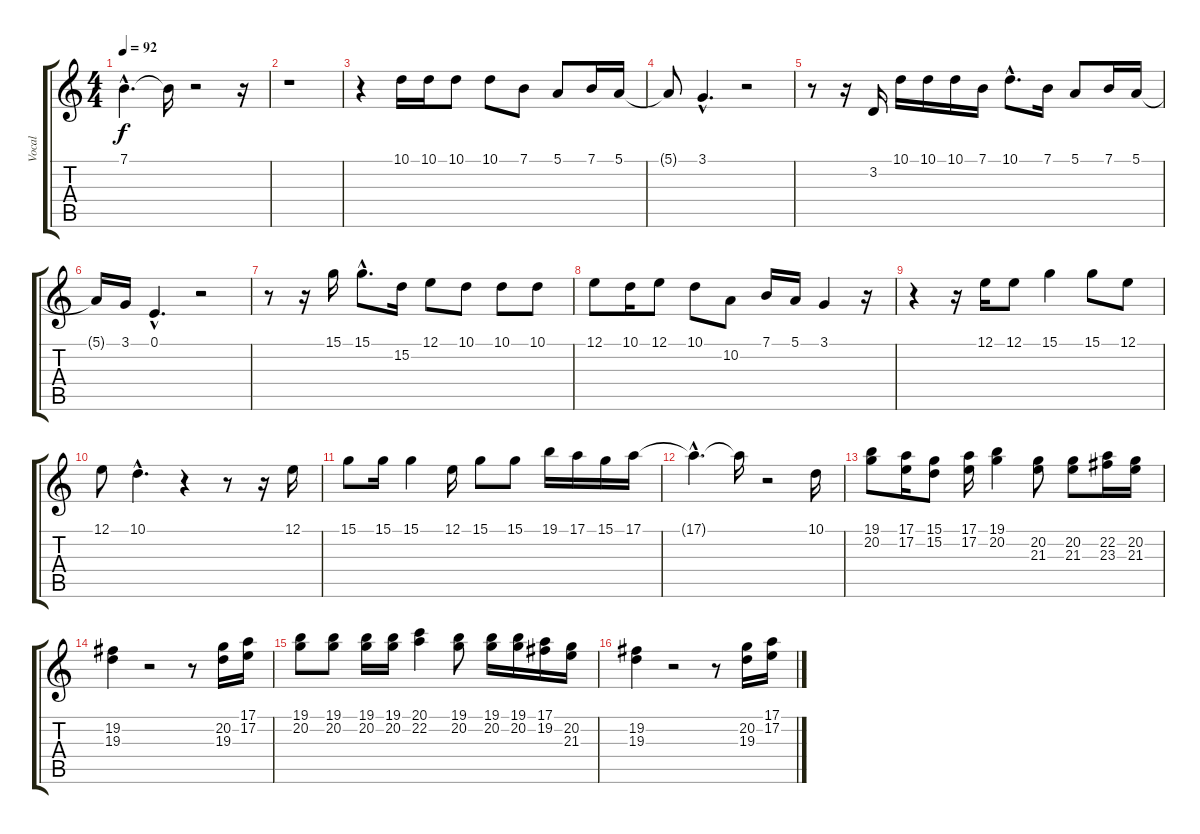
\track ("Vocal" "Vocal") {instrument synthvoice}
\staff {score tabs}
\tuning (E4 B3 G3 D3 A2 E2) {hide}
\ts (4 4)
\tempo 92
\clef g2
\ks c
7.1{hac t}.4{d dy f} 7.1{t}.16 r.2 r.16 |
r.1 |
r.4 10.1.16 10.1.16 10.1.8 10.1.8 7.1.8 5.1.8 7.1.16 5.1.16 |
5.1{t}.8 3.1{hac}.4{d} r.2 |
r.8 r.16 3.2.16 10.1.16 10.1.16 10.1.16 7.1.16 10.1{hac}.8{d} 7.1.16 5.1.8 7.1.16 5.1.16 |
5.1{t}.16 3.1.16 0.1{hac}.4{d} r.2 |
r.8 r.16 15.1.16 15.1{hac}.8{d} 15.2.16 12.1.8 10.1.8 10.1.8 10.1.8 |
12.1.8 10.1.16 12.1.8 10.1.8 10.2.8 7.1.16 5.1.16 3.1.4 r.16 |
r.4 r.16 12.1.16 12.1.8 15.1.4 15.1.8 12.1.8 |
12.1.8 10.1{hac}.4{d} r.4 r.8 r.16 12.1.16 |
15.1.8 15.1.16 15.1.4 12.1.16 15.1.8 15.1.8 19.1.16 17.1.16 15.1.16 17.1.16 |
17.1{hac t}.4{d} 17.1{t}.16 r.2 10.1.16 |
(19.1 20.2).8 (17.1 17.2).16 (15.1 15.2).8 (17.1 17.2).16 (19.1 20.2).4 (20.2 21.3).8 (20.2 21.3).8 (22.2 23.3).16 (20.2 21.3).16 |
(19.2 19.3).4 r.2 r.8 (20.2 19.3).16 (17.1 17.2).16 |
(19.1 20.2).8 (19.1 20.2).8 (19.1 20.2).16 (19.1 20.2).16 (20.1 22.2).4 (19.1 20.2).8 (19.1 20.2).16 (19.1 20.2).16 (17.1 19.2).16 (20.2 21.3).16 |
(19.2 19.3).4 r.2 r.8 (20.2 19.3).16 (17.1 17.2).16
